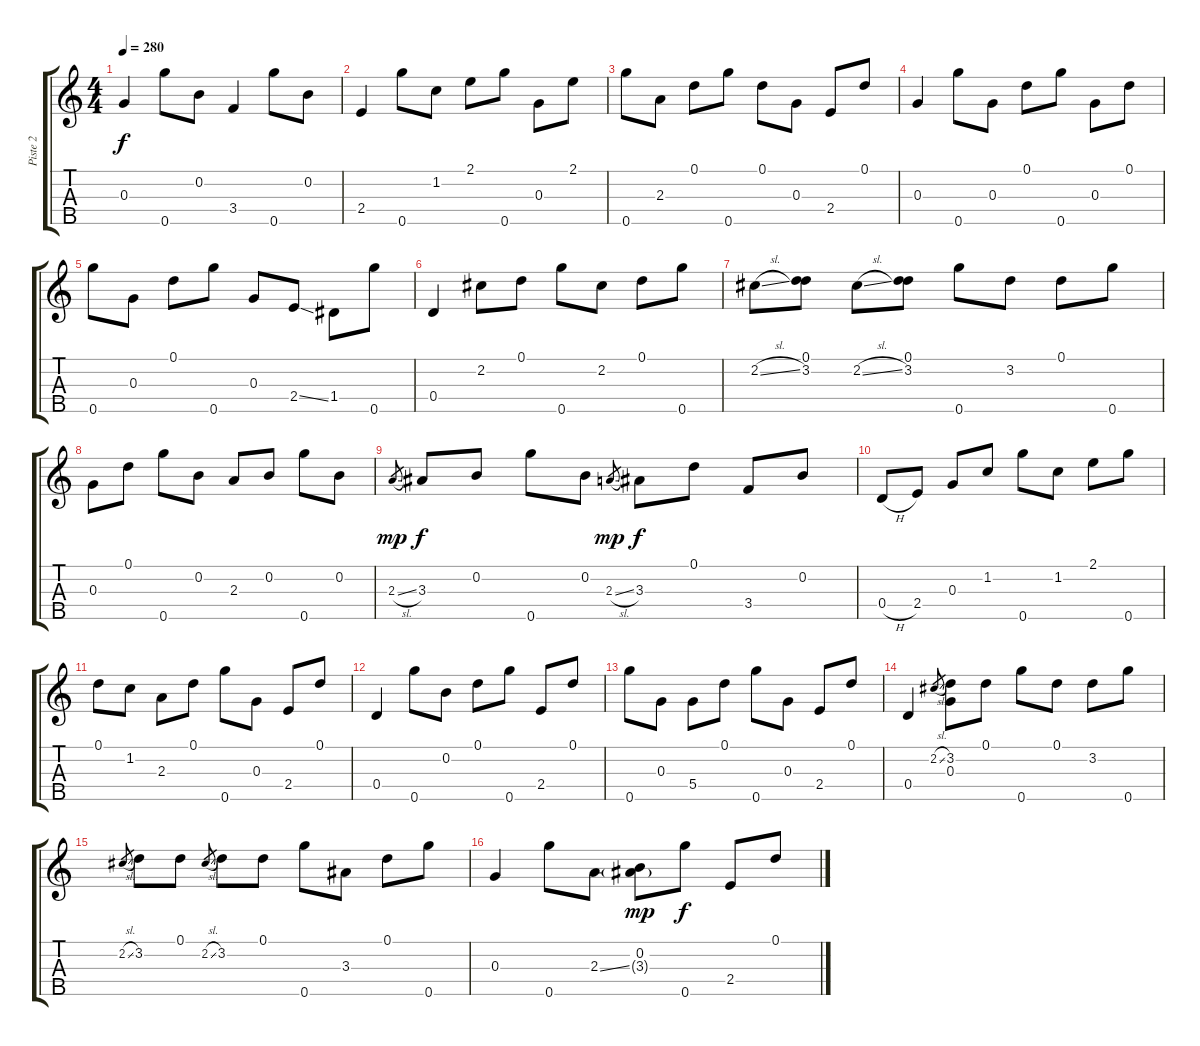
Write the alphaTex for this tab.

\track ("Piste 2" "Piste 2") {instrument banjo}
\staff {score tabs}
\tuning (D4 B3 G3 D3 G4) {hide}
\displaytranspose 12
\ts (4 4)
\tempo 280
\clef g2
\ks c
0.3.4{dy f} 0.5.8 0.2.8 3.4.4 0.5.8 0.2.8 |
2.4.4 0.5.8 1.2.8 2.1.8 0.5.8 0.3.8 2.1.8 |
0.5.8 2.3.8 0.1.8 0.5.8 0.1.8 0.3.8 2.4.8 0.1.8 |
0.3.4 0.5.8 0.3.8 0.1.8 0.5.8 0.3.8 0.1.8 |
0.5.8 0.3.8 0.1.8 0.5.8 0.3.8 2.4{ss}.8 1.4.8 0.5.8 |
0.4.4 2.2.8 0.1.8 0.5.8 2.2.8 0.1.8 0.5.8 |
2.2{sl}.8 (0.1 3.2).8 2.2{sl}.8 (0.1 3.2).8 0.5.8 3.2.8 0.1.8 0.5.8 |
0.3.8 0.1.8 0.5.8 0.2.8 2.3.8 0.2.8 0.5.8 0.2.8 |
2.3{sl}.8{gr dy mp} 3.3.8{dy f} 0.2.8 0.5.8 0.2.8 2.3{sl}.8{gr dy mp} 3.3.8{dy f} 0.1.8 3.4.8 0.2.8 |
0.4{h}.8 2.4.8 0.3.8 1.2.8 0.5.8 1.2.8 2.1.8 0.5.8 |
0.1.8 1.2.8 2.3.8 0.1.8 0.5.8 0.3.8 2.4.8 0.1.8 |
0.4.4 0.5.8 0.2.8 0.1.8 0.5.8 2.4.8 0.1.8 |
0.5.8 0.3.8 5.4.8 0.1.8 0.5.8 0.3.8 2.4.8 0.1.8 |
0.4.4 2.2{sl}.8{gr} (3.2 0.3).8 0.1.8 0.5.8 0.1.8 3.2.8 0.5.8 |
2.2{sl}.8{gr} 3.2.8 0.1.8 2.2{sl}.8{gr} 3.2.8 0.1.8 0.5.8 3.3.8 0.1.8 0.5.8 |
0.3.4 0.5.8 2.3{ss}.8 (0.2 3.3{g}).8{dy mp} 0.5.8{dy f} 2.4.8 0.1.8
